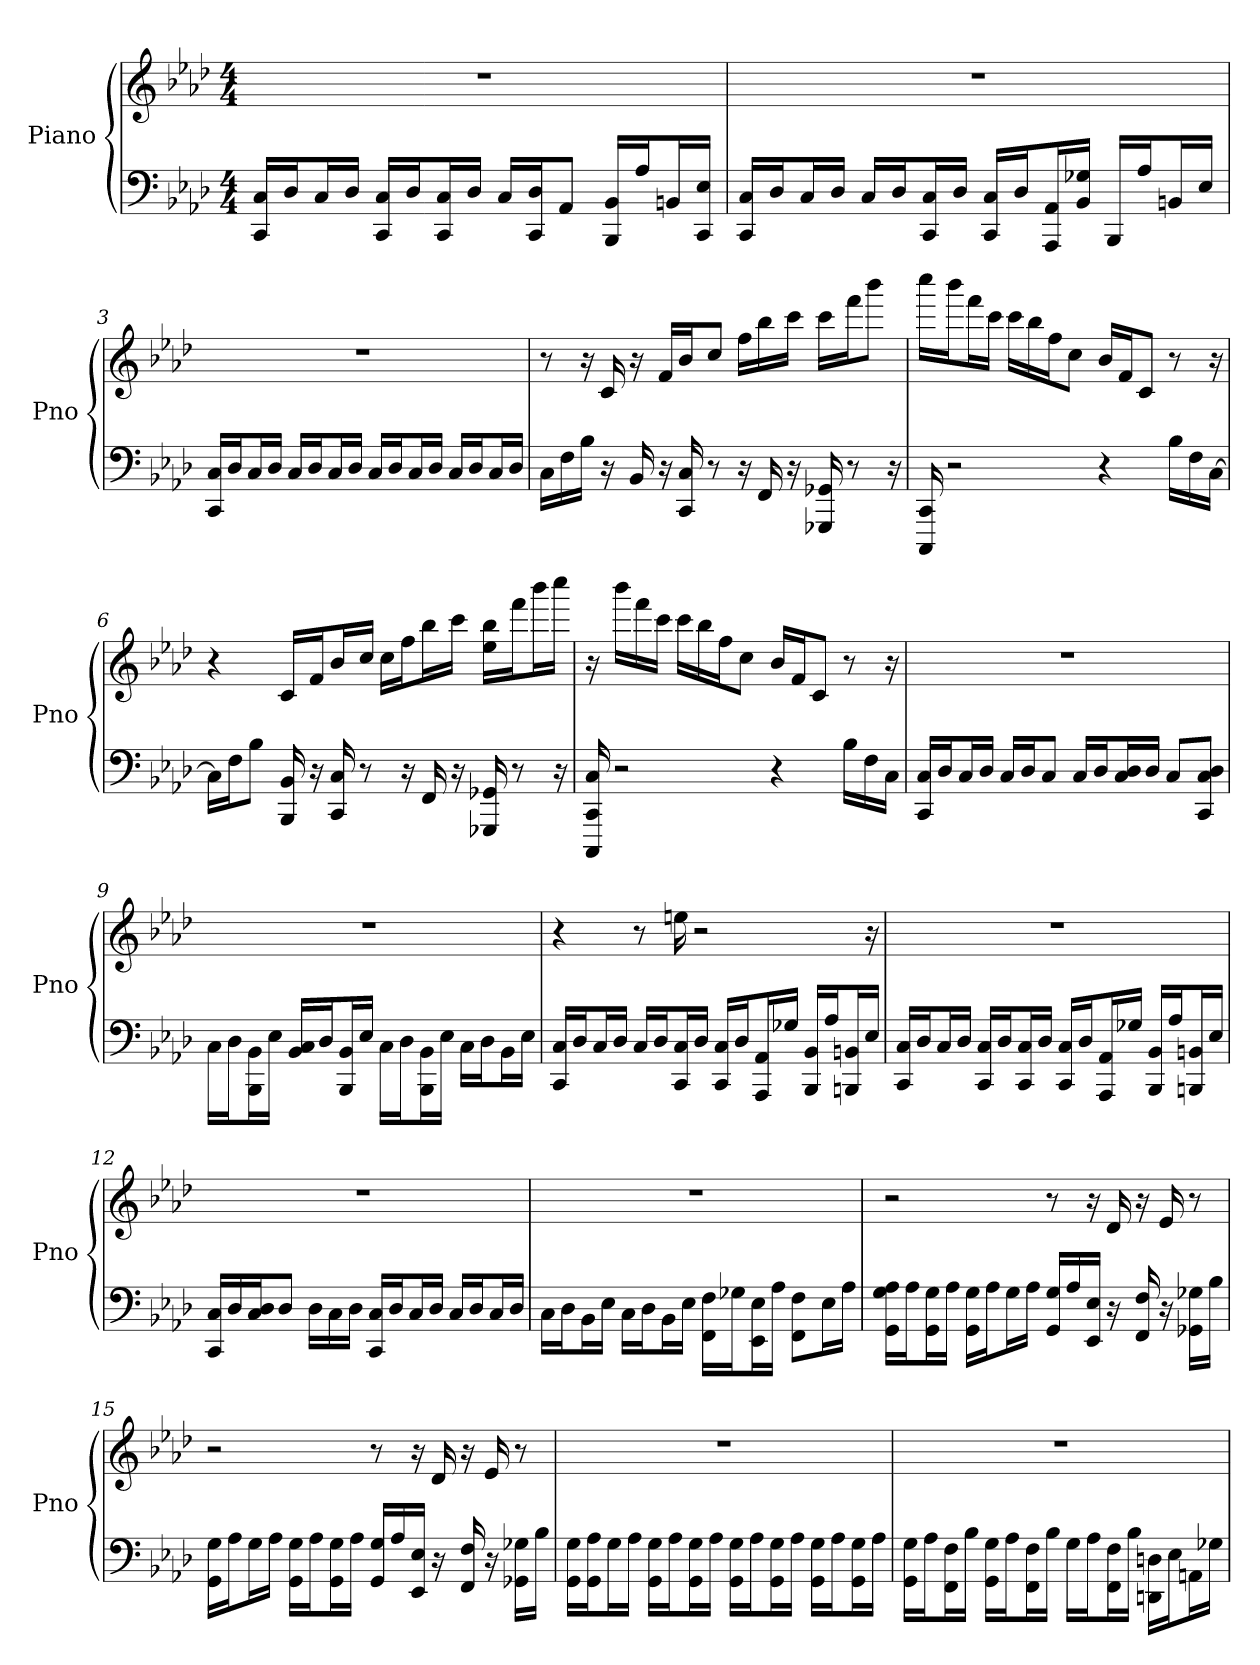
**kern	**kern
*part1	*part1
*staff2	*staff1
*I"Piano	*
*I'Pno	*
*clefF4	*clefG2
*k[b-e-a-d-]	*k[b-e-a-d-]
*A-:	*A-:
*M4/4	*M4/4
*MM136	*MM136
=1	=1
16CC/ 16C/LL	1r
16D-/J	.
16C/L	.
16D-/JJ	.
16C/ 16CC/LL	.
16D-/J	.
16C/ 16CC/L	.
16D-/JJ	.
16C/LL	.
16D-/ 16CC/J	.
8AA-/J	.
16BB-/ 16BBB-/LL	.
16A-/J	.
16BB/L	.
16E-/ 16CC/JJ	.
=2	=2
16C/ 16CC/LL	1r
16D-/J	.
16C/L	.
16D-/JJ	.
16C/LL	.
16D-/J	.
16C/ 16CC/L	.
16D-/JJ	.
16C/ 16CC/LL	.
16D-/J	.
16AA-/ 16AAA-/L	.
16G-/ 16BB-/JJ	.
16BBB-/LL	.
16A-/J	.
16BB/L	.
16E-/JJ	.
=3	=3
16CC/ 16C/LL	1r
16D-/J	.
16C/L	.
16D-/JJ	.
16C/LL	.
16D-/J	.
16C/L	.
16D-/JJ	.
16C/LL	.
16D-/J	.
16C/L	.
16D-/JJ	.
16C/LL	.
16D-/J	.
16C/L	.
16D-/JJ	.
=4	=4
16C\LL	8r
16F\	.
16B-\JJ	16r
16r	16c
16BB-	16r
16r	16f/KL
16C 16CC	16b-/K
8r	8cc/J
16r	16ff\LL
16FF	16bb-\
16r	16ccc\JJ
16GG- 16GGG-	16ccc\LL
8r	16fff\J
.	8bbb-\J
16r	.
=5	=5
16CCC 16CC	16cccc\LL
2r	16bbb-\J
.	16fff\L
.	16ccc\JJ
.	16ccc\LL
.	16bb-\J
.	16ff\K
.	8cc\J
4r	16b-/KL
.	16f/K
.	8c/J
16B-\LL	8r
16F\	.
[16C\JJ	16r
=6	=6
16C\LL]	4r
16F\J	.
8B-\J	.
16BB- 16BBB-	16c/LL
16r	16f/J
16CC 16C	16b-/L
8r	16cc/JJ
.	16cc\LL
16r	16ff\J
16FF	16bb-\L
16r	16ccc\JJ
16GGG- 16GG-	16ee-\ 16bb-\LL
8r	16fff\J
.	16bbb-\L
16r	16cccc\JJ
=7	=7
16CC 16C 16CCC	16r
2r	16bbb-\LL
.	16fff\
.	16ccc\JJ
.	16ccc\LL
.	16bb-\J
.	16ff\K
.	8cc\J
4r	16b-/KL
.	16f/K
.	8c/J
16B-\LL	8r
16F\	.
16C\JJ	16r
=8	=8
16C/ 16CC/LL	1r
16D-/J	.
16C/L	.
16D-/JJ	.
16C/LL	.
16D-/J	.
8C/J	.
16C/LL	.
16D-/J	.
16D-/ 16C/L	.
16D-/JJ	.
8C/L	.
8CC/ 8C/ 8D-/J	.
=9	=9
16C\LL	1r
16D-\J	.
16BB-\ 16BBB-\L	.
16E-\JJ	.
16BB-/ 16C/LL	.
16D-/J	.
16BB-/ 16BBB-/L	.
16E-/JJ	.
16C\LL	.
16D-\J	.
16BB-\ 16BBB-\L	.
16E-\JJ	.
16C\LL	.
16D-\J	.
16BB-\L	.
16E-\JJ	.
=10	=10
16C/ 16CC/LL	4r
16D-/J	.
16C/L	.
16D-/JJ	.
16C/LL	8r
16D-/J	.
16C/ 16CC/L	16ee
16D-/JJ	2r
16CC/ 16C/LL	.
16D-/J	.
16AAA-/ 16AA-/L	.
16G-/JJ	.
16BB-/ 16BBB-/LL	.
16A-/J	.
16BB/ 16BBB/L	.
16E-/JJ	16r
=11	=11
16C/ 16CC/LL	1r
16D-/J	.
16C/L	.
16D-/JJ	.
16C/ 16CC/LL	.
16D-/J	.
16CC/ 16C/L	.
16D-/JJ	.
16CC/ 16C/LL	.
16D-/J	.
16AAA-/ 16AA-/L	.
16G-/JJ	.
16BBB-/ 16BB-/LL	.
16A-/J	.
16BBB/ 16BB/L	.
16E-/JJ	.
=12	=12
16CC/ 16C/LL	1r
16D-/J	.
16D-/ 16C/K	.
8D-/J	.
16D-\LL	.
16C\	.
16D-\JJ	.
16CC/ 16C/LL	.
16D-/J	.
16C/L	.
16D-/JJ	.
16C/LL	.
16D-/J	.
16C/L	.
16D-/JJ	.
=13	=13
16C\LL	1r
16D-\J	.
16BB-\L	.
16E-\JJ	.
16C\LL	.
16D-\J	.
16BB-\L	.
16E-\JJ	.
16F\ 16FF\LL	.
16G-\J	.
16E-\ 16EE-\L	.
16A-\JJ	.
8F\ 8FF\L	.
16E-\L	.
16A-\JJ	.
=14	=14
16G\ 16GG\ 16A-\LL	2r
16A-\J	.
16GG\ 16G\L	.
16A-\JJ	.
16GG\ 16G\LL	.
16A-\J	.
16G\L	.
16A-\JJ	.
16GG/ 16G/LL	8r
16A-/	.
16EE-/ 16E-/JJ	16r
16r	16d-
16F 16FF	16r
16r	16e-
16GG-\ 16G-\LL	8r
16B-\JJ	.
=15	=15
16G\ 16GG\LL	2r
16A-\J	.
16G\L	.
16A-\JJ	.
16GG\ 16G\LL	.
16A-\J	.
16GG\ 16G\L	.
16A-\JJ	.
16GG/ 16G/LL	8r
16A-/	.
16E-/ 16EE-/JJ	16r
16r	16d-
16FF 16F	16r
16r	16e-
16G-\ 16GG-\LL	8r
16B-\JJ	.
=16	=16
16GG\ 16G\LL	1r
16A-\ 16GG\J	.
16G\L	.
16A-\JJ	.
16GG\ 16G\LL	.
16A-\J	.
16G\ 16GG\L	.
16A-\JJ	.
16G\ 16GG\LL	.
16A-\J	.
16G\ 16GG\L	.
16A-\JJ	.
16GG\ 16G\LL	.
16A-\J	.
16GG\ 16G\L	.
16A-\JJ	.
=17	=17
16G\ 16GG\LL	1r
16A-\J	.
16FF\ 16F\L	.
16B-\JJ	.
16GG\ 16G\LL	.
16A-\J	.
16FF\ 16F\L	.
16B-\JJ	.
16G\LL	.
16A-\J	.
16FF\ 16F\L	.
16B-\JJ	.
16D\ 16DD\LL	.
16E-\J	.
16AA\L	.
16G-\JJ	.
=	=
*-	*-
